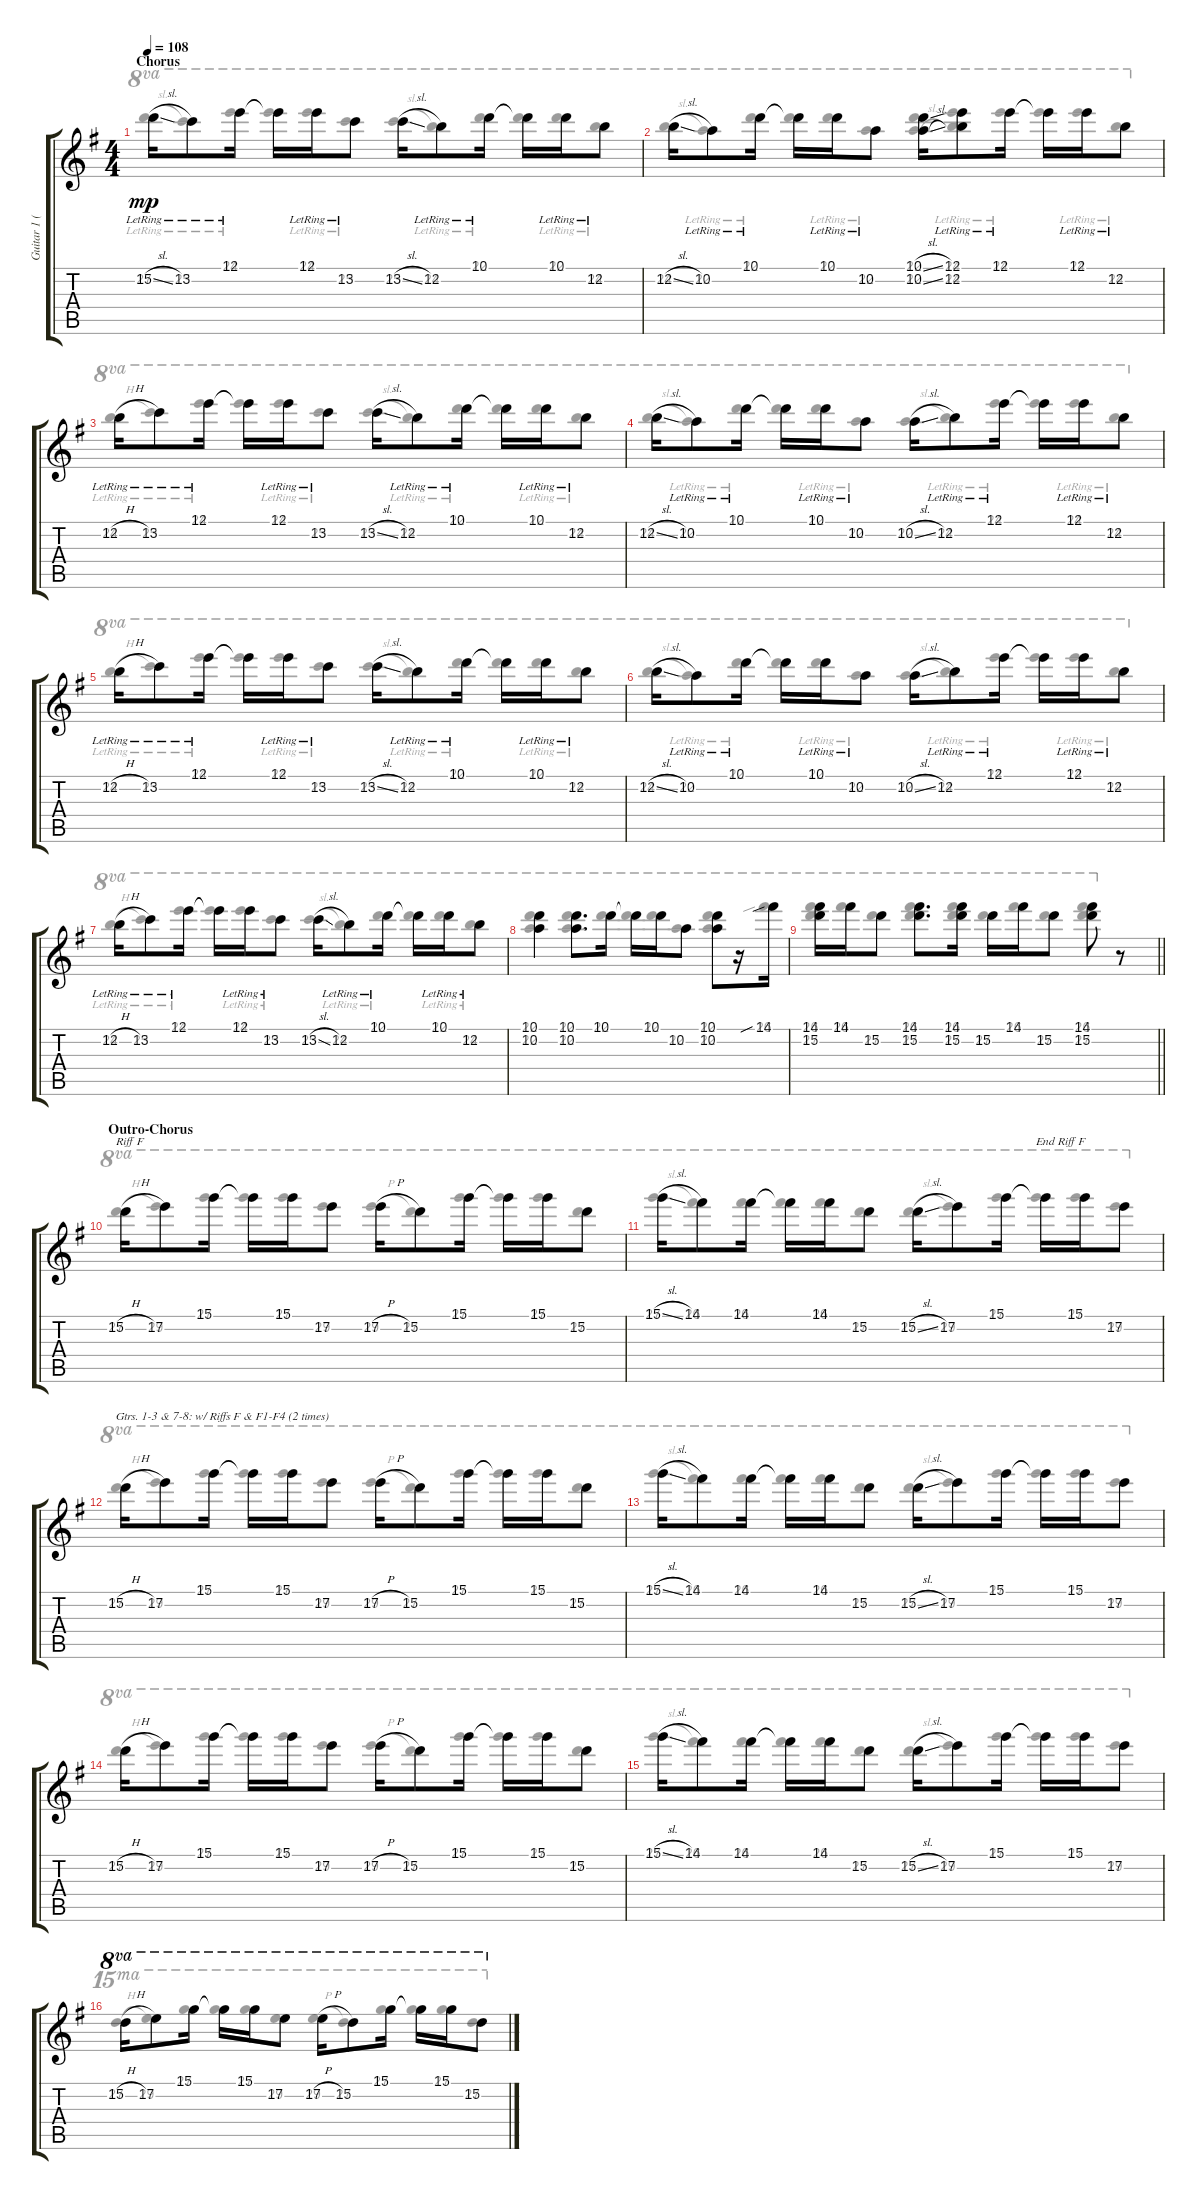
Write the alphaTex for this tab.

\track ("Guitar 1 (clean)" "Guitar 1 (") {instrument electricguitarclean}
\staff {score tabs}
\tuning (E4 B3 G3 D3 A2 E2) {hide}
\voice
\ts (4 4)
\section ("" "Chorus")
\tempo 108
\clef g2
\ks eminor
15.2{sl lr}.16{dy mp beam Down} 13.2{lr}.8{beam Down} 12.1{lr}.16{beam Down} 12.1{t}.16{beam Down} 12.1{lr}.16{beam Down} 13.2{lr}.8{beam Down} 13.2{sl}.16{beam Down} 12.2{lr}.8{beam Down} 10.1{lr}.16{beam Down} 10.1{t}.16{beam Down} 10.1{lr}.16{beam Down} 12.2{lr}.8{beam Down} |
12.2{sl}.16{beam Down} 10.2{lr}.8{beam Down} 10.1{lr}.16{beam Down} 10.1{t}.16{beam Down} 10.1{lr}.16{beam Down} 10.2{lr}.8{beam Down} (10.1{sl} 10.2{sl}).16{beam Down} (12.1{lr} 12.2{lr}).8{beam Down} 12.1{lr}.16{beam Down} 12.1{t}.16{beam Down} 12.1{lr}.16{beam Down} 12.2{lr}.8{beam Down} |
12.2{h lr}.16{beam Down} 13.2{lr}.8{beam Down} 12.1{lr}.16{beam Down} 12.1{t}.16{beam Down} 12.1{lr}.16{beam Down} 13.2{lr}.8{beam Down} 13.2{sl}.16{beam Down} 12.2{lr}.8{beam Down} 10.1{lr}.16{beam Down} 10.1{t}.16{beam Down} 10.1{lr}.16{beam Down} 12.2{lr}.8{beam Down} |
12.2{sl}.16{beam Down} 10.2{lr}.8{beam Down} 10.1{lr}.16{beam Down} 10.1{t}.16{beam Down} 10.1{lr}.16{beam Down} 10.2{lr}.8{beam Down} 10.2{sl}.16{beam Down} 12.2{lr}.8{beam Down} 12.1{lr}.16{beam Down} 12.1{t}.16{beam Down} 12.1{lr}.16{beam Down} 12.2{lr}.8{beam Down} |
12.2{h lr}.16{beam Down} 13.2{lr}.8{beam Down} 12.1{lr}.16{beam Down} 12.1{t}.16{beam Down} 12.1{lr}.16{beam Down} 13.2{lr}.8{beam Down} 13.2{sl}.16{beam Down} 12.2{lr}.8{beam Down} 10.1{lr}.16{beam Down} 10.1{t}.16{beam Down} 10.1{lr}.16{beam Down} 12.2{lr}.8{beam Down} |
12.2{sl}.16{beam Down} 10.2{lr}.8{beam Down} 10.1{lr}.16{beam Down} 10.1{t}.16{beam Down} 10.1{lr}.16{beam Down} 10.2{lr}.8{beam Down} 10.2{sl}.16{beam Down} 12.2{lr}.8{beam Down} 12.1{lr}.16{beam Down} 12.1{t}.16{beam Down} 12.1{lr}.16{beam Down} 12.2{lr}.8{beam Down} |
12.2{h lr}.16{beam Down} 13.2{lr}.8{beam Down} 12.1{lr}.16{beam Down} 12.1{t}.16{beam Down} 12.1{lr}.16{beam Down} 13.2{lr}.8{beam Down} 13.2{sl}.16{beam Down} 12.2{lr}.8{beam Down} 10.1{lr}.16{beam Down} 10.1{t}.16{beam Down} 10.1{lr}.16{beam Down} 12.2{lr}.8{beam Down} |
(10.1 10.2).4{beam Down} (10.1 10.2).8{d beam Down} 10.1.16{beam Down} 10.1{t}.16{beam Down} 10.1.16{beam Down} 10.2.8{beam Down} (10.1 10.2).8{beam Down} r.16 14.1{sib}.16{beam Down} |
\barLineRight lightlight
(14.1 15.2).16{beam Down} 14.1.16{beam Down} 15.2.8{beam Down} (14.1 15.2).8{d beam Down} (14.1 15.2).16{beam Down} 15.2.16{beam Down} 14.1.16{beam Down} 15.2.8{beam Down} (14.1 15.2).8{beam Down} r.8 |
\section ("" "Outro-Chorus")
15.2{h}.16{txt "Riff F" beam Down} 17.2.8{beam Down} 15.1.16{beam Down} 15.1{t}.16{beam Down} 15.1.16{beam Down} 17.2.8{beam Down} 17.2{h}.16{beam Down} 15.2.8{beam Down} 15.1.16{beam Down} 15.1{t}.16{beam Down} 15.1.16{beam Down} 15.2.8{beam Down} |
15.1{sl}.16{beam Down} 14.1.8{beam Down} 14.1.16{beam Down} 14.1{t}.16{beam Down} 14.1.16{beam Down} 15.2.8{beam Down} 15.2{sl}.16{beam Down} 17.2.8{beam Down} 15.1.16{beam Down} 15.1{t}.16{txt "End Riff F" beam Down} 15.1.16{beam Down} 17.2.8{beam Down} |
15.2{h}.16{txt "Gtrs. 1-3 & 7-8: w/ Riffs F & F1-F4 (2 times)" beam Down} 17.2.8{beam Down} 15.1.16{beam Down} 15.1{t}.16{beam Down} 15.1.16{beam Down} 17.2.8{beam Down} 17.2{h}.16{beam Down} 15.2.8{beam Down} 15.1.16{beam Down} 15.1{t}.16{beam Down} 15.1.16{beam Down} 15.2.8{beam Down} |
15.1{sl}.16{beam Down} 14.1.8{beam Down} 14.1.16{beam Down} 14.1{t}.16{beam Down} 14.1.16{beam Down} 15.2.8{beam Down} 15.2{sl}.16{beam Down} 17.2.8{beam Down} 15.1.16{beam Down} 15.1{t}.16{beam Down} 15.1.16{beam Down} 17.2.8{beam Down} |
15.2{h}.16{beam Down} 17.2.8{beam Down} 15.1.16{beam Down} 15.1{t}.16{beam Down} 15.1.16{beam Down} 17.2.8{beam Down} 17.2{h}.16{beam Down} 15.2.8{beam Down} 15.1.16{beam Down} 15.1{t}.16{beam Down} 15.1.16{beam Down} 15.2.8{beam Down} |
15.1{sl}.16{beam Down} 14.1.8{beam Down} 14.1.16{beam Down} 14.1{t}.16{beam Down} 14.1.16{beam Down} 15.2.8{beam Down} 15.2{sl}.16{beam Down} 17.2.8{beam Down} 15.1.16{beam Down} 15.1{t}.16{beam Down} 15.1.16{beam Down} 17.2.8{beam Down} |
15.2{h}.16{ot 8va beam Down} 17.2.8{ot 8va beam Down} 15.1.16{ot 8va beam Down} 15.1{t}.16{ot 8va beam Down} 15.1.16{ot 8va beam Down} 17.2.8{ot 8va beam Down} 17.2{h}.16{ot 8va beam Down} 15.2.8{ot 8va beam Down} 15.1.16{ot 8va beam Down} 15.1{t}.16{ot 8va beam Down} 15.1.16{ot 8va beam Down} 15.2.8{ot 8va beam Down}
\voice
\clef g2
\ottava regular
\simile none
\ks eminor
27.2{sl lr}.16{ot 8va dy mp} 25.2{lr}.8{ot 8va} 24.1{lr}.16{ot 8va} 24.1{t}.16{ot 8va} 24.1{lr}.16{ot 8va} 25.2{lr}.8{ot 8va} 25.2{sl}.16{ot 8va} 24.2{lr}.8{ot 8va} 22.1{lr}.16{ot 8va} 22.1{t}.16{ot 8va} 22.1{lr}.16{ot 8va} 24.2{lr}.8{ot 8va} |
24.2{sl}.16{ot 8va} 22.2{lr}.8{ot 8va} 22.1{lr}.16{ot 8va} 22.1{t}.16{ot 8va} 22.1{lr}.16{ot 8va} 22.2{lr}.8{ot 8va} (22.1{sl} 22.2{sl}).16{ot 8va} (24.1{lr} 24.2{lr}).8{ot 8va} 24.1{lr}.16{ot 8va} 24.1{t}.16{ot 8va} 24.1{lr}.16{ot 8va} 24.2{lr}.8{ot 8va} |
24.2{h lr}.16{ot 8va} 25.2{lr}.8{ot 8va} 24.1{lr}.16{ot 8va} 24.1{t}.16{ot 8va} 24.1{lr}.16{ot 8va} 25.2{lr}.8{ot 8va} 25.2{sl}.16{ot 8va} 24.2{lr}.8{ot 8va} 22.1{lr}.16{ot 8va} 22.1{t}.16{ot 8va} 22.1{lr}.16{ot 8va} 24.2{lr}.8{ot 8va} |
24.2{sl}.16{ot 8va} 22.2{lr}.8{ot 8va} 22.1{lr}.16{ot 8va} 22.1{t}.16{ot 8va} 22.1{lr}.16{ot 8va} 22.2{lr}.8{ot 8va} 22.2{sl}.16{ot 8va} 24.2{lr}.8{ot 8va} 24.1{lr}.16{ot 8va} 24.1{t}.16{ot 8va} 24.1{lr}.16{ot 8va} 24.2{lr}.8{ot 8va} |
24.2{h lr}.16{ot 8va} 25.2{lr}.8{ot 8va} 24.1{lr}.16{ot 8va} 24.1{t}.16{ot 8va} 24.1{lr}.16{ot 8va} 25.2{lr}.8{ot 8va} 25.2{sl}.16{ot 8va} 24.2{lr}.8{ot 8va} 22.1{lr}.16{ot 8va} 22.1{t}.16{ot 8va} 22.1{lr}.16{ot 8va} 24.2{lr}.8{ot 8va} |
24.2{sl}.16{ot 8va} 22.2{lr}.8{ot 8va} 22.1{lr}.16{ot 8va} 22.1{t}.16{ot 8va} 22.1{lr}.16{ot 8va} 22.2{lr}.8{ot 8va} 22.2{sl}.16{ot 8va} 24.2{lr}.8{ot 8va} 24.1{lr}.16{ot 8va} 24.1{t}.16{ot 8va} 24.1{lr}.16{ot 8va} 24.2{lr}.8{ot 8va} |
24.2{h lr}.16{ot 8va} 25.2{lr}.8{ot 8va} 24.1{lr}.16{ot 8va} 24.1{t}.16{ot 8va} 24.1{lr}.16{ot 8va} 25.2{lr}.8{ot 8va} 25.2{sl}.16{ot 8va} 24.2{lr}.8{ot 8va} 22.1{lr}.16{ot 8va} 22.1{t}.16{ot 8va} 22.1{lr}.16{ot 8va} 24.2{lr}.8{ot 8va} |
(22.1 22.2).4{ot 8va} (22.1 22.2).8{d ot 8va} 22.1.16{ot 8va} 22.1{t}.16{ot 8va} 22.1.16{ot 8va} 22.2.8{ot 8va} (22.1 22.2).8{ot 8va} r.16{ot 8va} 26.1{sib}.16{ot 8va} |
\barLineRight lightlight
(26.1 27.2).16{ot 8va} 26.1.16{ot 8va} 27.2.8{ot 8va} (26.1 27.2).8{d ot 8va} (26.1 27.2).16{ot 8va} 27.2.16{ot 8va} 26.1.16{ot 8va} 27.2.8{ot 8va} (26.1 27.2).8{ot 8va} r.8 |
27.2{h}.16{ot 8va} 29.2.8{ot 8va} 27.1.16{ot 8va} 27.1{t}.16{ot 8va} 27.1.16{ot 8va} 29.2.8{ot 8va} 29.2{h}.16{ot 8va} 27.2.8{ot 8va} 27.1.16{ot 8va} 27.1{t}.16{ot 8va} 27.1.16{ot 8va} 27.2.8{ot 8va} |
27.1{sl}.16{ot 8va} 26.1.8{ot 8va} 26.1.16{ot 8va} 26.1{t}.16{ot 8va} 26.1.16{ot 8va} 27.2.8{ot 8va} 27.2{sl}.16{ot 8va} 29.2.8{ot 8va} 27.1.16{ot 8va} 27.1{t}.16{ot 8va} 27.1.16{ot 8va} 29.2.8{ot 8va} |
27.2{h}.16{ot 8va} 29.2.8{ot 8va} 27.1.16{ot 8va} 27.1{t}.16{ot 8va} 27.1.16{ot 8va} 29.2.8{ot 8va} 29.2{h}.16{ot 8va} 27.2.8{ot 8va} 27.1.16{ot 8va} 27.1{t}.16{ot 8va} 27.1.16{ot 8va} 27.2.8{ot 8va} |
27.1{sl}.16{ot 8va} 26.1.8{ot 8va} 26.1.16{ot 8va} 26.1{t}.16{ot 8va} 26.1.16{ot 8va} 27.2.8{ot 8va} 27.2{sl}.16{ot 8va} 29.2.8{ot 8va} 27.1.16{ot 8va} 27.1{t}.16{ot 8va} 27.1.16{ot 8va} 29.2.8{ot 8va} |
27.2{h}.16{ot 8va} 29.2.8{ot 8va} 27.1.16{ot 8va} 27.1{t}.16{ot 8va} 27.1.16{ot 8va} 29.2.8{ot 8va} 29.2{h}.16{ot 8va} 27.2.8{ot 8va} 27.1.16{ot 8va} 27.1{t}.16{ot 8va} 27.1.16{ot 8va} 27.2.8{ot 8va} |
27.1{sl}.16{ot 8va} 26.1.8{ot 8va} 26.1.16{ot 8va} 26.1{t}.16{ot 8va} 26.1.16{ot 8va} 27.2.8{ot 8va} 27.2{sl}.16{ot 8va} 29.2.8{ot 8va} 27.1.16{ot 8va} 27.1{t}.16{ot 8va} 27.1.16{ot 8va} 29.2.8{ot 8va} |
27.2{h}.16{ot 15ma} 29.2.8{ot 15ma} 27.1.16{ot 15ma} 27.1{t}.16{ot 15ma} 27.1.16{ot 15ma} 29.2.8{ot 15ma} 29.2{h}.16{ot 15ma} 27.2.8{ot 15ma} 27.1.16{ot 15ma} 27.1{t}.16{ot 15ma} 27.1.16{ot 15ma} 27.2.8{ot 15ma}
